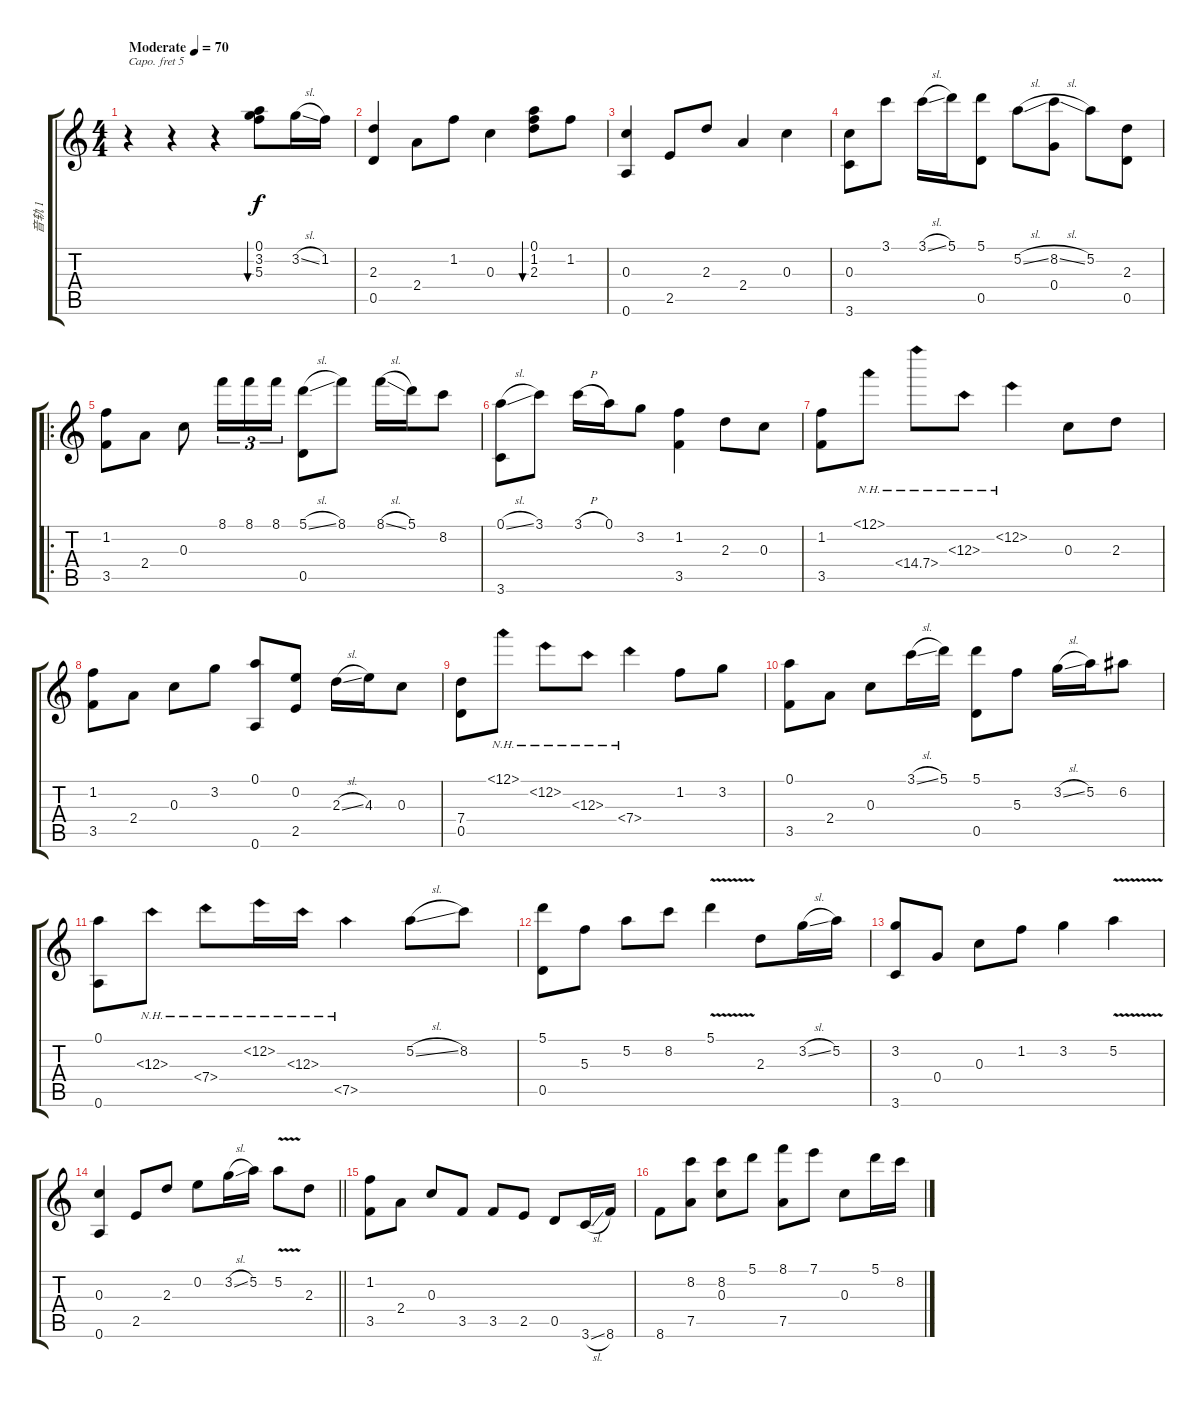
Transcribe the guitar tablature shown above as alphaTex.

\track ("音轨 1" "音轨 1") {instrument acousticguitarsteel}
\staff {score tabs}
\capo 5
\tuning (E4 B3 G3 D3 A2 E2) {hide}
\ts (4 4)
\tempo (70 "Moderate")
\clef g2
\ks c
r.4{dy f instrument acousticguitarsteel} r.4 r.4 (0.1 3.2 5.3).8{bu 60} 3.2{sl}.16 1.2.16 |
(2.3 0.5).4 2.4.8 1.2.8 0.3.4 (0.1 1.2 2.3).8{bu 60} 1.2.8 |
(0.3 0.6).4 2.5.8 2.3.8 2.4.4 0.3.4 |
(0.3 3.6).8 3.1.8 3.1{sl}.16 5.1.16 (5.1 0.5).8 5.2{sl}.8 (8.2{sl} 0.4).8 5.2.8 (2.3 0.5).8 |
\ro
(1.2 3.5).8 2.4.8 0.3.8 8.1.16{tu (3 2)} 8.1.16{tu (3 2)} 8.1.16{tu (3 2)} (5.1{sl} 0.5).8 8.1.8 8.1{sl}.16 5.1.16 8.2.8 |
(0.1{sl} 3.6).8 3.1.8 3.1{h}.16 0.1.16 3.2.8 (1.2 3.5).4 2.3.8 0.3.8 |
(1.2 3.5).8 12.1{nh}.8 14.4{nh}.8 12.3{nh}.8 13.2{nh}.4 0.3.8 2.3.8 |
(1.2 3.5).8 2.4.8 0.3.8 3.2.8 (0.1 0.6).8 (0.2 2.5).8 2.3{sl}.16 4.3.16 0.3.8 |
(7.4 0.5).8 12.1{nh}.8 12.2{nh}.8 12.3{nh}.8 7.4{nh}.4 1.2.8 3.2.8 |
(0.1 3.5).8 2.4.8 0.3.8 3.1{sl}.16 5.1.16 (5.1 0.5).8 5.3.8 3.2{sl}.16 5.2.16 6.2.8 |
(0.1 0.6).8 12.3{nh}.8 7.4{nh}.8 12.2{nh}.16 12.3{nh}.16 7.5{nh}.4 5.2{sl}.8 8.2.8 |
(5.1 0.5).8 5.3.8 5.2.8 8.2.8 5.1{v}.4 2.3.8 3.2{sl}.16 5.2.16 |
(3.2 3.6).8 0.4.8 0.3.8 1.2.8 3.2.4 5.2{v}.4 |
\barLineRight lightlight
(0.3 0.6).4 2.5.8 2.3.8 0.2.8 3.2{sl}.16 5.2.16 5.2{v}.8 2.3.8 |
(1.2 3.5).8 2.4.8 0.3.8 3.5.8 3.5.8 2.5.8 0.5.8 3.6{sl}.16 8.6.16 |
8.6.8 (8.2 7.5).8 (8.2 0.3).8 5.1.8 (8.1 7.5).8 7.1.8 0.3.8 5.1.16 8.2.16
